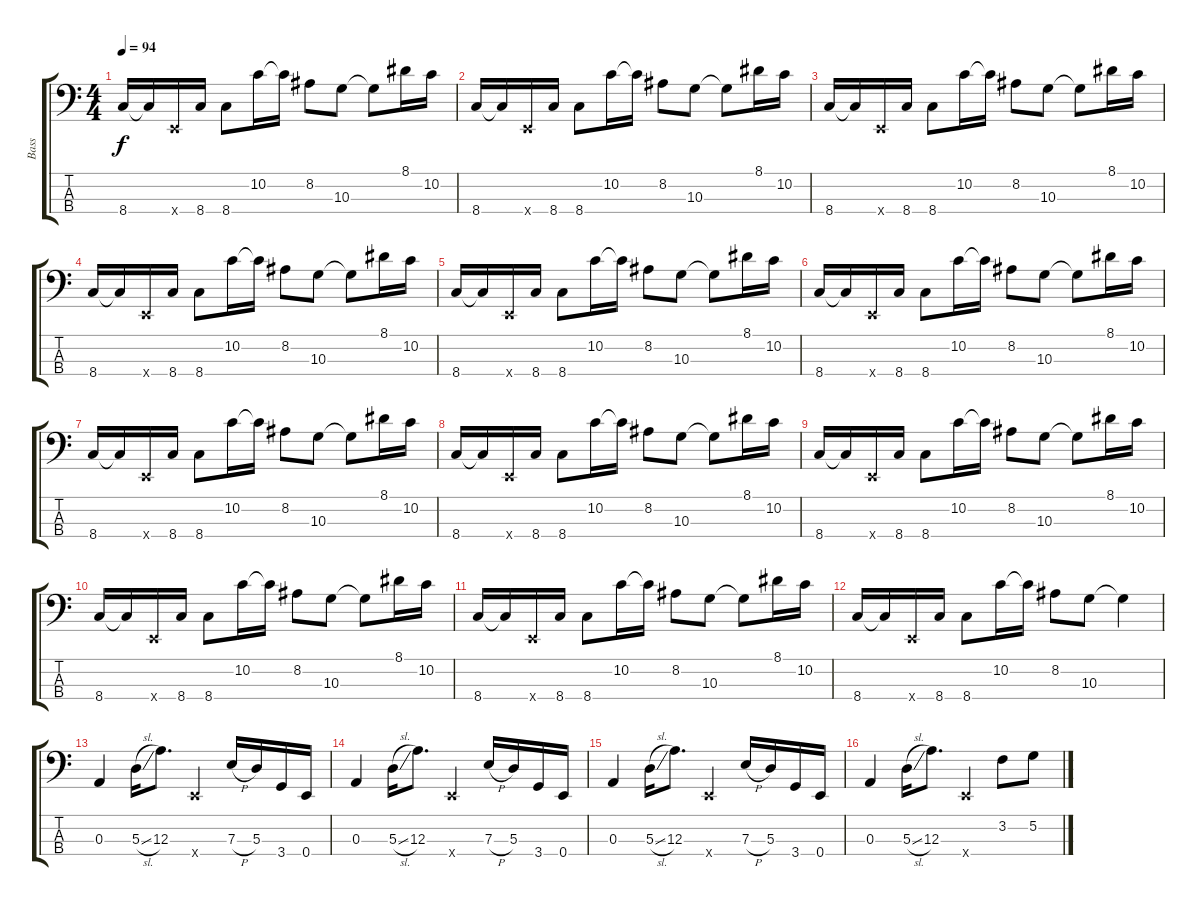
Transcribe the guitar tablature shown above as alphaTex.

\track ("Bass" "Bass") {instrument electricbasspick}
\staff {score tabs}
\tuning (G2 D2 A1 E1) {hide}
\ts (4 4)
\tempo 94
\clef f4
\ks c
8.4.16{dy f} 8.4{t}.16 0.4{x}.16 8.4.16 8.4.8 10.2.16 10.2{t}.16 8.2.8 10.3.8 10.3{t}.8 8.1.16 10.2.16 |
8.4.16 8.4{t}.16 0.4{x}.16 8.4.16 8.4.8 10.2.16 10.2{t}.16 8.2.8 10.3.8 10.3{t}.8 8.1.16 10.2.16 |
8.4.16 8.4{t}.16 0.4{x}.16 8.4.16 8.4.8 10.2.16 10.2{t}.16 8.2.8 10.3.8 10.3{t}.8 8.1.16 10.2.16 |
8.4.16 8.4{t}.16 0.4{x}.16 8.4.16 8.4.8 10.2.16 10.2{t}.16 8.2.8 10.3.8 10.3{t}.8 8.1.16 10.2.16 |
8.4.16 8.4{t}.16 0.4{x}.16 8.4.16 8.4.8 10.2.16 10.2{t}.16 8.2.8 10.3.8 10.3{t}.8 8.1.16 10.2.16 |
8.4.16 8.4{t}.16 0.4{x}.16 8.4.16 8.4.8 10.2.16 10.2{t}.16 8.2.8 10.3.8 10.3{t}.8 8.1.16 10.2.16 |
8.4.16 8.4{t}.16 0.4{x}.16 8.4.16 8.4.8 10.2.16 10.2{t}.16 8.2.8 10.3.8 10.3{t}.8 8.1.16 10.2.16 |
8.4.16 8.4{t}.16 0.4{x}.16 8.4.16 8.4.8 10.2.16 10.2{t}.16 8.2.8 10.3.8 10.3{t}.8 8.1.16 10.2.16 |
8.4.16 8.4{t}.16 0.4{x}.16 8.4.16 8.4.8 10.2.16 10.2{t}.16 8.2.8 10.3.8 10.3{t}.8 8.1.16 10.2.16 |
8.4.16 8.4{t}.16 0.4{x}.16 8.4.16 8.4.8 10.2.16 10.2{t}.16 8.2.8 10.3.8 10.3{t}.8 8.1.16 10.2.16 |
8.4.16 8.4{t}.16 0.4{x}.16 8.4.16 8.4.8 10.2.16 10.2{t}.16 8.2.8 10.3.8 10.3{t}.8 8.1.16 10.2.16 |
8.4.16 8.4{t}.16 0.4{x}.16 8.4.16 8.4.8 10.2.16 10.2{t}.16 8.2.8 10.3.8 10.3{t}.4 |
0.3.4 5.3{sl}.16 12.3.8{d} 0.4{x}.4 7.3{h}.16 5.3.16 3.4.16 0.4.16 |
0.3.4 5.3{sl}.16 12.3.8{d} 0.4{x}.4 7.3{h}.16 5.3.16 3.4.16 0.4.16 |
0.3.4 5.3{sl}.16 12.3.8{d} 0.4{x}.4 7.3{h}.16 5.3.16 3.4.16 0.4.16 |
0.3.4 5.3{sl}.16 12.3.8{d} 0.4{x}.4 3.2.8 5.2.8
